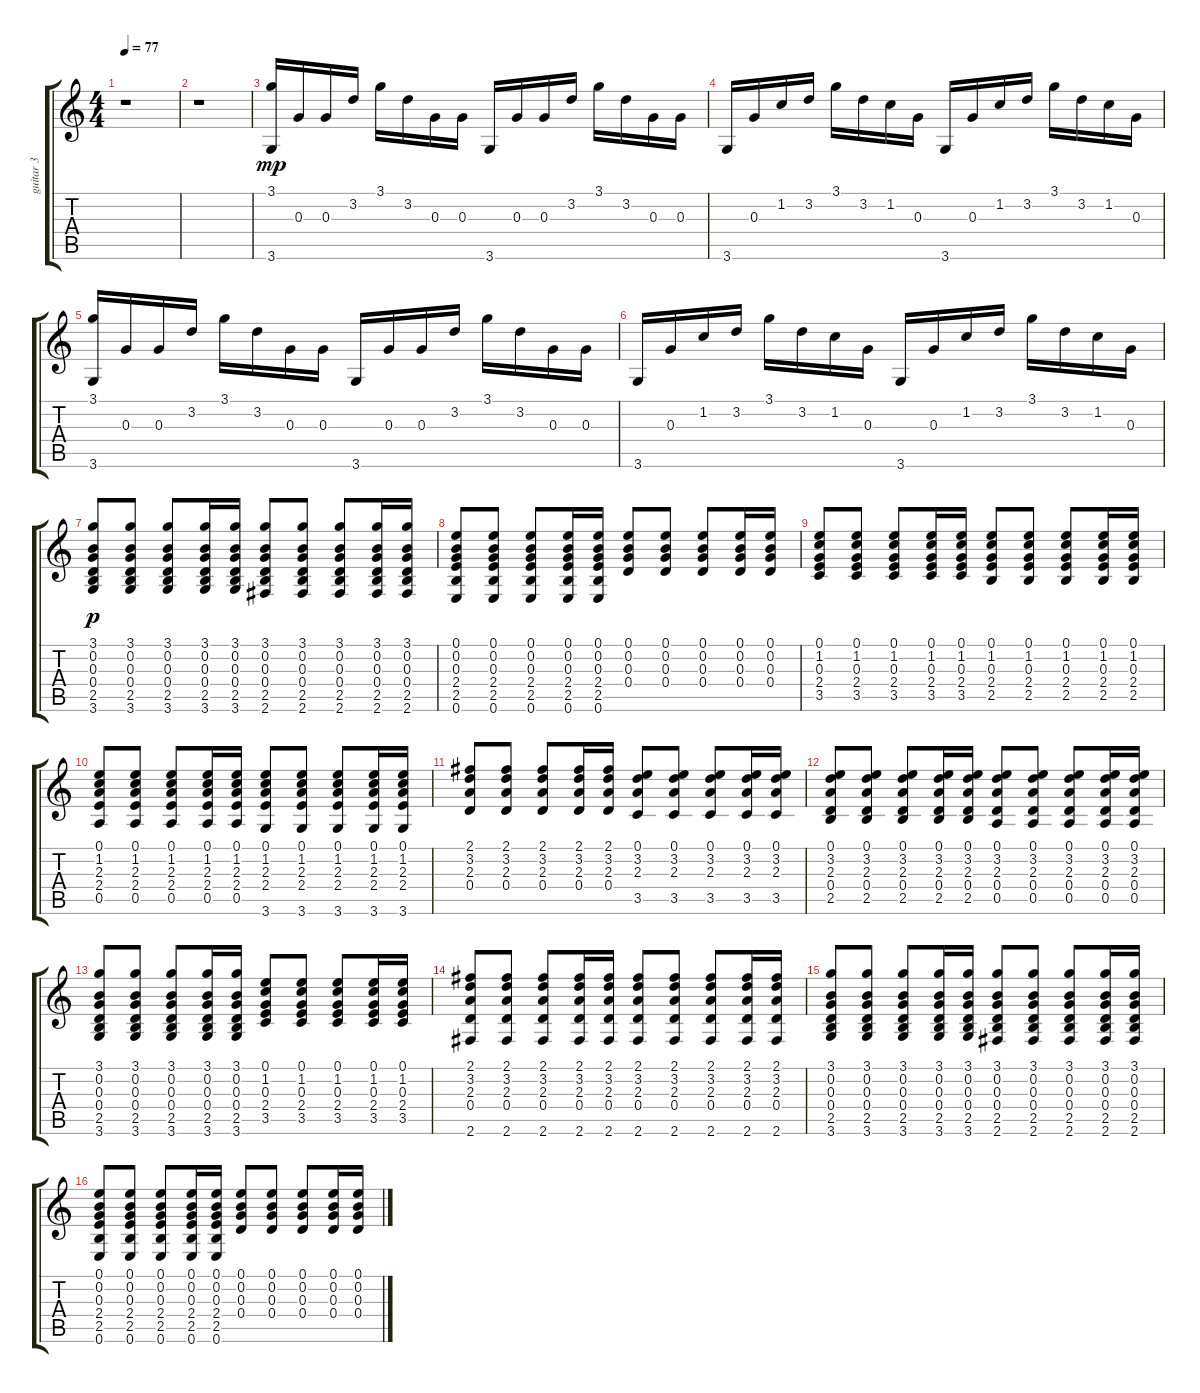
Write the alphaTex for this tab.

\track ("guitar 3" "guitar 3") {instrument acousticguitarsteel}
\staff {score tabs}
\tuning (E4 B3 G3 D3 A2 E2) {hide}
\ts (4 4)
\tempo 77
\clef g2
\ks c
r.1{dy mp instrument acousticguitarsteel} |
r.1 |
(3.1 3.6).16 0.3.16 0.3.16 3.2.16 3.1.16 3.2.16 0.3.16 0.3.16 3.6.16 0.3.16 0.3.16 3.2.16 3.1.16 3.2.16 0.3.16 0.3.16 |
3.6.16 0.3.16 1.2.16 3.2.16 3.1.16 3.2.16 1.2.16 0.3.16 3.6.16 0.3.16 1.2.16 3.2.16 3.1.16 3.2.16 1.2.16 0.3.16 |
(3.1 3.6).16 0.3.16 0.3.16 3.2.16 3.1.16 3.2.16 0.3.16 0.3.16 3.6.16 0.3.16 0.3.16 3.2.16 3.1.16 3.2.16 0.3.16 0.3.16 |
3.6.16 0.3.16 1.2.16 3.2.16 3.1.16 3.2.16 1.2.16 0.3.16 3.6.16 0.3.16 1.2.16 3.2.16 3.1.16 3.2.16 1.2.16 0.3.16 |
(3.1 0.2 0.3 0.4 2.5 3.6).8{dy p} (3.1 0.2 0.3 0.4 2.5 3.6).8 (3.1 0.2 0.3 0.4 2.5 3.6).8 (3.1 0.2 0.3 0.4 2.5 3.6).16 (3.1 0.2 0.3 0.4 2.5 3.6).16 (3.1 0.2 0.3 0.4 2.5 2.6).8 (3.1 0.2 0.3 0.4 2.5 2.6).8 (3.1 0.2 0.3 0.4 2.5 2.6).8 (3.1 0.2 0.3 0.4 2.5 2.6).16 (3.1 0.2 0.3 0.4 2.5 2.6).16 |
(0.1 0.2 0.3 2.4 2.5 0.6).8 (0.1 0.2 0.3 2.4 2.5 0.6).8 (0.1 0.2 0.3 2.4 2.5 0.6).8 (0.1 0.2 0.3 2.4 2.5 0.6).16 (0.1 0.2 0.3 2.4 2.5 0.6).16 (0.1 0.2 0.3 0.4).8 (0.1 0.2 0.3 0.4).8 (0.1 0.2 0.3 0.4).8 (0.1 0.2 0.3 0.4).16 (0.1 0.2 0.3 0.4).16 |
(0.1 1.2 0.3 2.4 3.5).8 (0.1 1.2 0.3 2.4 3.5).8 (0.1 1.2 0.3 2.4 3.5).8 (0.1 1.2 0.3 2.4 3.5).16 (0.1 1.2 0.3 2.4 3.5).16 (0.1 1.2 0.3 2.4 2.5).8 (0.1 1.2 0.3 2.4 2.5).8 (0.1 1.2 0.3 2.4 2.5).8 (0.1 1.2 0.3 2.4 2.5).16 (0.1 1.2 0.3 2.4 2.5).16 |
(0.1 1.2 2.3 2.4 0.5).8 (0.1 1.2 2.3 2.4 0.5).8 (0.1 1.2 2.3 2.4 0.5).8 (0.1 1.2 2.3 2.4 0.5).16 (0.1 1.2 2.3 2.4 0.5).16 (0.1 1.2 2.3 2.4 3.6).8 (0.1 1.2 2.3 2.4 3.6).8 (0.1 1.2 2.3 2.4 3.6).8 (0.1 1.2 2.3 2.4 3.6).16 (0.1 1.2 2.3 2.4 3.6).16 |
(2.1 3.2 2.3 0.4).8 (2.1 3.2 2.3 0.4).8 (2.1 3.2 2.3 0.4).8 (2.1 3.2 2.3 0.4).16 (2.1 3.2 2.3 0.4).16 (0.1 3.2 2.3 3.5).8 (0.1 3.2 2.3 3.5).8 (0.1 3.2 2.3 3.5).8 (0.1 3.2 2.3 3.5).16 (0.1 3.2 2.3 3.5).16 |
(0.1 3.2 2.3 0.4 2.5).8 (0.1 3.2 2.3 0.4 2.5).8 (0.1 3.2 2.3 0.4 2.5).8 (0.1 3.2 2.3 0.4 2.5).16 (0.1 3.2 2.3 0.4 2.5).16 (0.1 3.2 2.3 0.4 0.5).8 (0.1 3.2 2.3 0.4 0.5).8 (0.1 3.2 2.3 0.4 0.5).8 (0.1 3.2 2.3 0.4 0.5).16 (0.1 3.2 2.3 0.4 0.5).16 |
(3.1 0.2 0.3 0.4 2.5 3.6).8 (3.1 0.2 0.3 0.4 2.5 3.6).8 (3.1 0.2 0.3 0.4 2.5 3.6).8 (3.1 0.2 0.3 0.4 2.5 3.6).16 (3.1 0.2 0.3 0.4 2.5 3.6).16 (0.1 1.2 0.3 2.4 3.5).8 (0.1 1.2 0.3 2.4 3.5).8 (0.1 1.2 0.3 2.4 3.5).8 (0.1 1.2 0.3 2.4 3.5).16 (0.1 1.2 0.3 2.4 3.5).16 |
(2.1 3.2 2.3 0.4 2.6).8 (2.1 3.2 2.3 0.4 2.6).8 (2.1 3.2 2.3 0.4 2.6).8 (2.1 3.2 2.3 0.4 2.6).16 (2.1 3.2 2.3 0.4 2.6).16 (2.1 3.2 2.3 0.4 2.6).8 (2.1 3.2 2.3 0.4 2.6).8 (2.1 3.2 2.3 0.4 2.6).8 (2.1 3.2 2.3 0.4 2.6).16 (2.1 3.2 2.3 0.4 2.6).16 |
(3.1 0.2 0.3 0.4 2.5 3.6).8 (3.1 0.2 0.3 0.4 2.5 3.6).8 (3.1 0.2 0.3 0.4 2.5 3.6).8 (3.1 0.2 0.3 0.4 2.5 3.6).16 (3.1 0.2 0.3 0.4 2.5 3.6).16 (3.1 0.2 0.3 0.4 2.5 2.6).8 (3.1 0.2 0.3 0.4 2.5 2.6).8 (3.1 0.2 0.3 0.4 2.5 2.6).8 (3.1 0.2 0.3 0.4 2.5 2.6).16 (3.1 0.2 0.3 0.4 2.5 2.6).16 |
(0.1 0.2 0.3 2.4 2.5 0.6).8 (0.1 0.2 0.3 2.4 2.5 0.6).8 (0.1 0.2 0.3 2.4 2.5 0.6).8 (0.1 0.2 0.3 2.4 2.5 0.6).16 (0.1 0.2 0.3 2.4 2.5 0.6).16 (0.1 0.2 0.3 0.4).8 (0.1 0.2 0.3 0.4).8 (0.1 0.2 0.3 0.4).8 (0.1 0.2 0.3 0.4).16 (0.1 0.2 0.3 0.4).16
